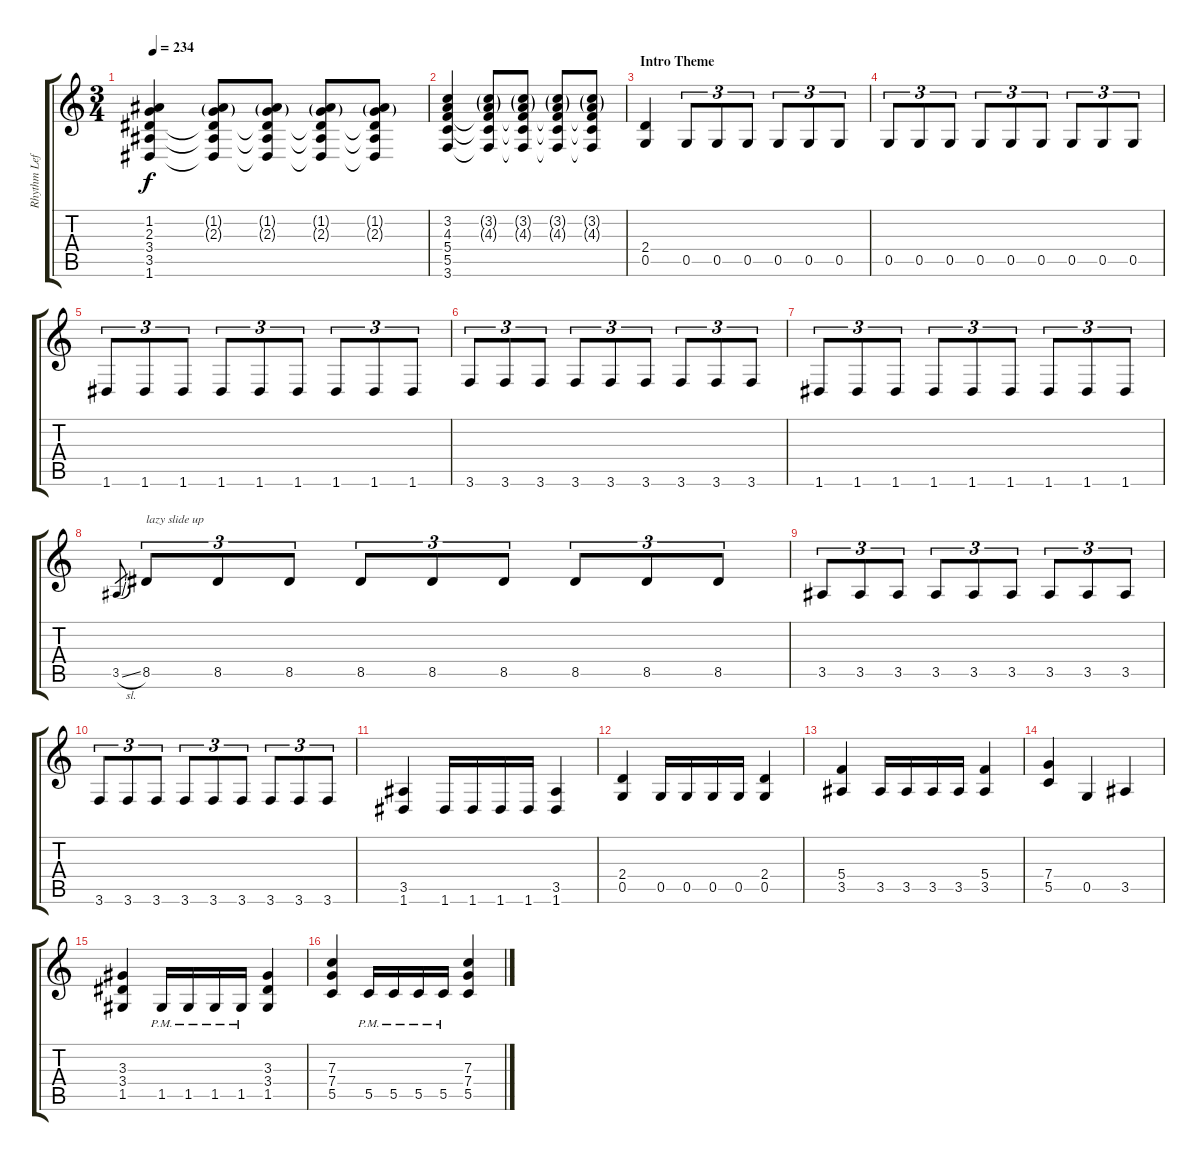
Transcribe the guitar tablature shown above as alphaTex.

\track ("Rhythm Left" "Rhythm Lef") {instrument distortionguitar}
\staff {score tabs}
\tuning (D4 A3 F3 C3 G2 D2) {hide}
\ts (3 4)
\tempo 234
\clef g2
\ks c
(1.2 2.3 3.4 3.5 1.6).4{dy f} (1.2{g} 2.3{g} 3.4{t} 3.5{t} 1.6{t}).8 (1.2{g} 2.3{g} 3.4{t} 3.5{t} 1.6{t}).8 (1.2{g} 2.3{g} 3.4{t} 3.5{t} 1.6{t}).8 (1.2{g} 2.3{g} 3.4{t} 3.5{t} 1.6{t}).8 |
(3.2 4.3 5.4 5.5 3.6).4 (3.2{g} 4.3{g} 5.4{t} 5.5{t} 3.6{t}).8 (3.2{g} 4.3{g} 5.4{t} 5.5{t} 3.6{t}).8 (3.2{g} 4.3{g} 5.4{t} 5.5{t} 3.6{t}).8 (3.2{g} 4.3{g} 5.4{t} 5.5{t} 3.6{t}).8 |
\section ("" "Intro Theme")
(2.4 0.5).4 0.5.8{tu (3 2)} 0.5.8{tu (3 2)} 0.5.8{tu (3 2)} 0.5.8{tu (3 2)} 0.5.8{tu (3 2)} 0.5.8{tu (3 2)} |
0.5.8{tu (3 2)} 0.5.8{tu (3 2)} 0.5.8{tu (3 2)} 0.5.8{tu (3 2)} 0.5.8{tu (3 2)} 0.5.8{tu (3 2)} 0.5.8{tu (3 2)} 0.5.8{tu (3 2)} 0.5.8{tu (3 2)} |
1.6.8{tu (3 2)} 1.6.8{tu (3 2)} 1.6.8{tu (3 2)} 1.6.8{tu (3 2)} 1.6.8{tu (3 2)} 1.6.8{tu (3 2)} 1.6.8{tu (3 2)} 1.6.8{tu (3 2)} 1.6.8{tu (3 2)} |
3.6.8{tu (3 2)} 3.6.8{tu (3 2)} 3.6.8{tu (3 2)} 3.6.8{tu (3 2)} 3.6.8{tu (3 2)} 3.6.8{tu (3 2)} 3.6.8{tu (3 2)} 3.6.8{tu (3 2)} 3.6.8{tu (3 2)} |
1.6.8{tu (3 2)} 1.6.8{tu (3 2)} 1.6.8{tu (3 2)} 1.6.8{tu (3 2)} 1.6.8{tu (3 2)} 1.6.8{tu (3 2)} 1.6.8{tu (3 2)} 1.6.8{tu (3 2)} 1.6.8{tu (3 2)} |
3.5{sl}.8{gr} 8.5.8{tu (3 2) txt "lazy slide up"} 8.5.8{tu (3 2)} 8.5.8{tu (3 2)} 8.5.8{tu (3 2)} 8.5.8{tu (3 2)} 8.5.8{tu (3 2)} 8.5.8{tu (3 2)} 8.5.8{tu (3 2)} 8.5.8{tu (3 2)} |
3.5.8{tu (3 2)} 3.5.8{tu (3 2)} 3.5.8{tu (3 2)} 3.5.8{tu (3 2)} 3.5.8{tu (3 2)} 3.5.8{tu (3 2)} 3.5.8{tu (3 2)} 3.5.8{tu (3 2)} 3.5.8{tu (3 2)} |
3.6.8{tu (3 2)} 3.6.8{tu (3 2)} 3.6.8{tu (3 2)} 3.6.8{tu (3 2)} 3.6.8{tu (3 2)} 3.6.8{tu (3 2)} 3.6.8{tu (3 2)} 3.6.8{tu (3 2)} 3.6.8{tu (3 2)} |
(3.5 1.6).4 1.6.16 1.6.16 1.6.16 1.6.16 (3.5 1.6).4 |
(2.4 0.5).4 0.5.16 0.5.16 0.5.16 0.5.16 (2.4 0.5).4 |
(5.4 3.5).4 3.5.16 3.5.16 3.5.16 3.5.16 (5.4 3.5).4 |
(7.4 5.5).4 0.5.4 3.5.4 |
(3.3 3.4 1.5).4 1.5{pm}.16 1.5{pm}.16 1.5{pm}.16 1.5{pm}.16 (3.3 3.4 1.5).4 |
(7.3 7.4 5.5).4 5.5{pm}.16 5.5{pm}.16 5.5{pm}.16 5.5{pm}.16 (7.3 7.4 5.5).4
